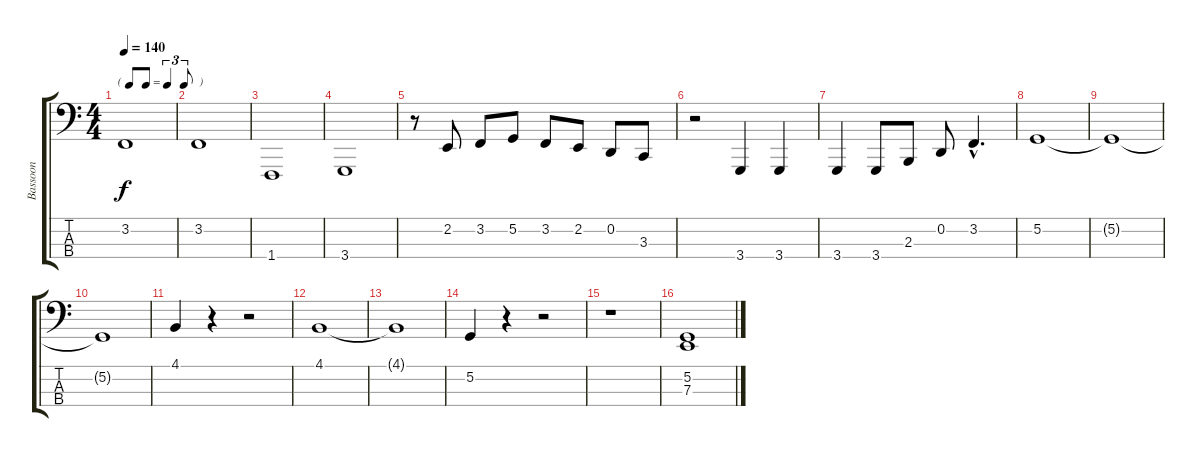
\track ("Bassoon" "Bassoon") {instrument bassoon}
\staff {score tabs}
\tuning (G2 D2 A1 E1) {hide}
\ts (4 4)
\tf triplet8th
\tempo 140
\clef f4
\ks c
3.2.1{dy f} |
3.2.1 |
1.4.1 |
3.4.1 |
r.8 2.2.8 3.2.8 5.2.8 3.2.8 2.2.8 0.2.8 3.3.8 |
r.2 3.4.4 3.4.4 |
3.4.4 3.4.8 2.3.8 0.2.8 3.2{hac}.4{d} |
5.2.1 |
5.2{t}.1 |
5.2{t}.1 |
4.1.4 r.4 r.2 |
4.1.1 |
4.1{t}.1 |
5.2.4 r.4 r.2 |
r.1 |
(5.2 7.3).1
